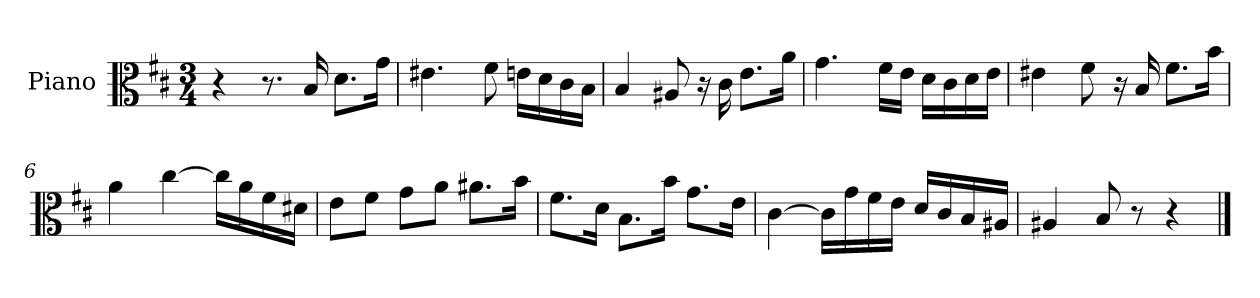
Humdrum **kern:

**kern
*part1
*staff1
*I"Piano
*I'Pno
*clefC3
*k[f#c#]
*M3/4
=1
4r
8.r
16B/
8.d\L
16g\Jk
=2
4.e#X\
8f#\
16en\LL
16d\
16c#\
16B\JJ
=3
4B/
8A#X/
16r
16c#\
8.e\L
16a\Jk
=4
4.g\
16f#\LL
16e\JJ
16d\LL
16c#\
16d\
16e\JJ
=5
4e#X\
8f#\
16r
16B/
8.f#\L
16b\Jk
=6
4a\
[4cc#\
16cc#\LL]
16a\
16f#\
16d#X\JJ
=7
8e\L
8f#\J
8g\L
8a\J
8.a#X\L
16b\Jk
=8
8.f#\L
16d\Jk
8.B\L
16b\Jk
8.g\L
16e\Jk
=9
[4c#\
16c#\LL]
16g\
16f#\
16e\JJ
16d/LL
16c#/
16B/
16A#X/JJ
=10
4A#X/
8B/
8r
4r
==
*-
